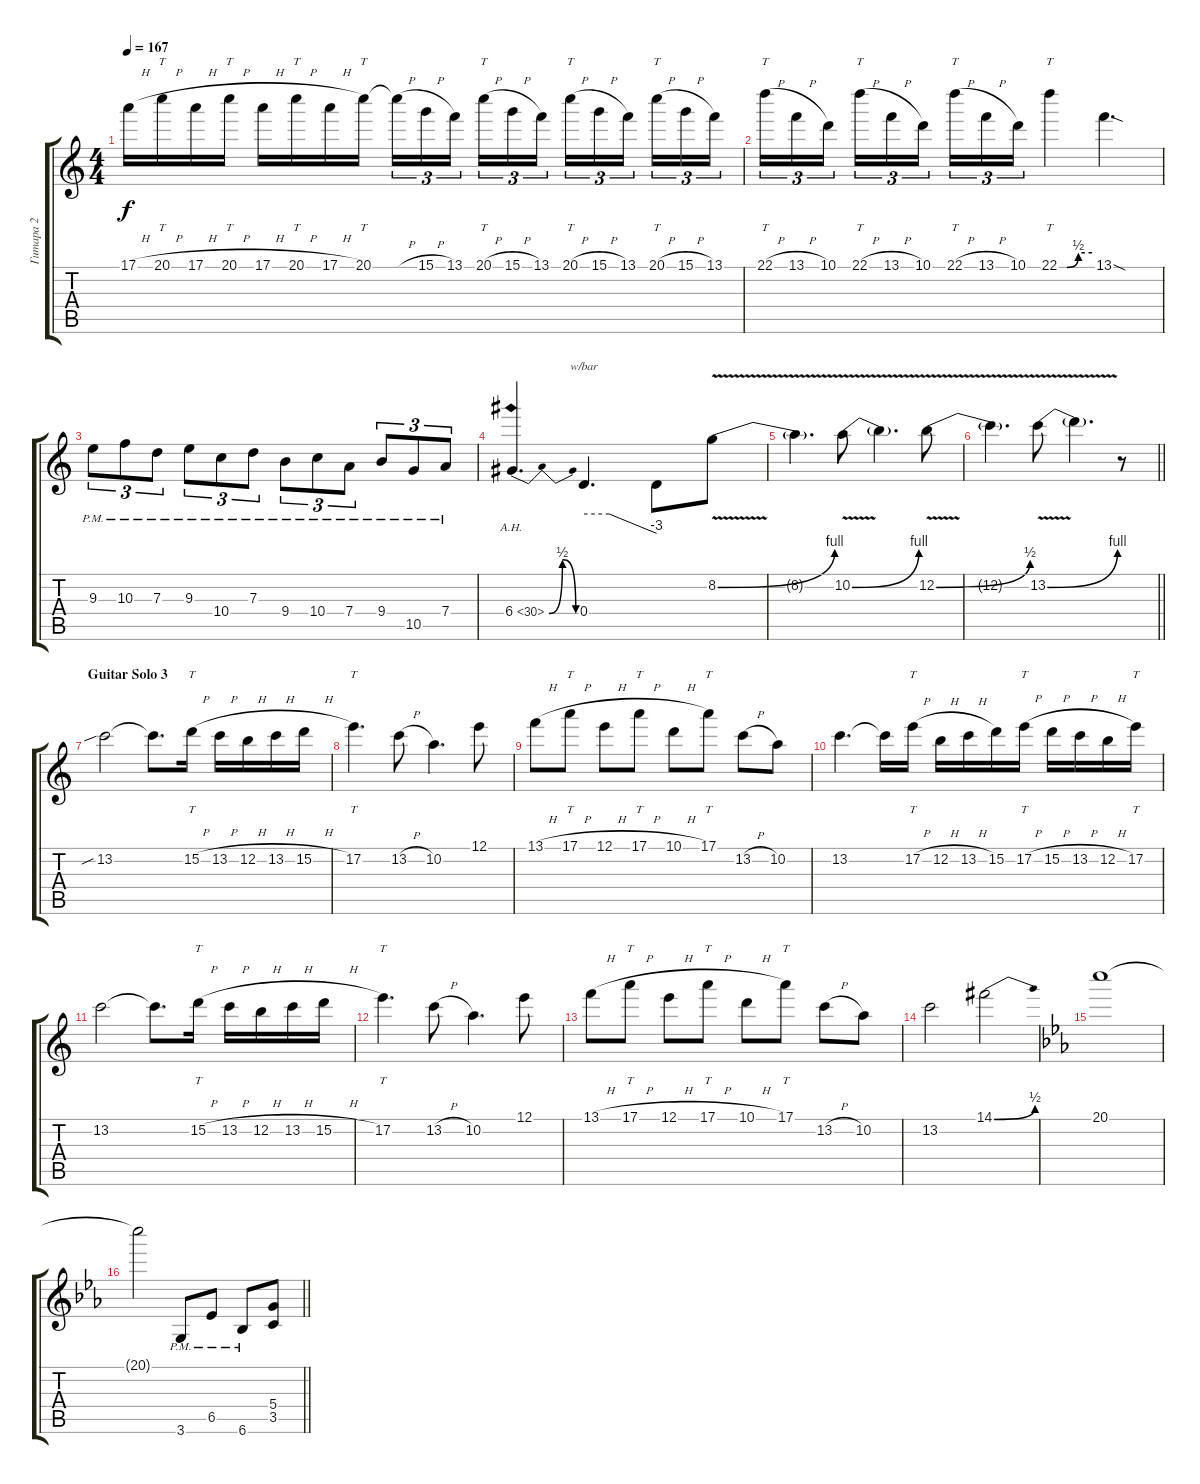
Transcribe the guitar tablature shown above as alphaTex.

\track ("Гитара 2" "Гитара 2") {instrument distortionguitar}
\staff {score tabs}
\tuning (E4 B3 G3 D3 A2 E2) {hide}
\ts (4 4)
\tempo 167
\clef g2
\ks aminor
17.1{h}.16{dy f} 20.1{h}.16{tt} 17.1{h}.16 20.1{h}.16{tt} 17.1{h}.16 20.1{h}.16{tt} 17.1{h}.16 20.1.16{tt} 20.1{h t}.16{tu (3 2)} 15.1{h}.16{tu (3 2)} 13.1.16{tu (3 2) beam splitsecondary} 20.1{h}.16{tt tu (3 2)} 15.1{h}.16{tu (3 2)} 13.1.16{tu (3 2)} 20.1{h}.16{tt tu (3 2)} 15.1{h}.16{tu (3 2)} 13.1.16{tu (3 2) beam splitsecondary} 20.1{h}.16{tt tu (3 2)} 15.1{h}.16{tu (3 2)} 13.1.16{tu (3 2)} |
22.1{h}.16{tt tu (3 2)} 13.1{h}.16{tu (3 2)} 10.1.16{tu (3 2) beam splitsecondary} 22.1{h}.16{tt tu (3 2)} 13.1{h}.16{tu (3 2)} 10.1.16{tu (3 2)} 22.1{h}.16{tt tu (3 2)} 13.1{h}.16{tu (3 2)} 10.1.16{tu (3 2)} 22.1{be (custom 0 0 14 0 35 2 60 2)}.4{tt} 13.1{sod}.4{d} |
9.3{pm}.8{tu (3 2)} 10.3{pm}.8{tu (3 2)} 7.3{pm}.8{tu (3 2)} 9.3{pm}.8{tu (3 2)} 10.4{pm}.8{tu (3 2)} 7.3{pm}.8{tu (3 2)} 9.4{pm}.8{tu (3 2)} 10.4{pm}.8{tu (3 2)} 7.4{pm}.8{tu (3 2)} 9.4{pm}.8{tu (3 2)} 10.5{pm}.8{tu (3 2)} 7.4{pm}.8{tu (3 2)} |
6.4{be (bendrelease 0 0 15 2 45 2 60 0) ah 24}.4{d} 0.4.4{d tbe (custom default 0 0 21 0 60 -12)} 0.4{t}.8 8.2{be (bend 0 0 60 4) v}.8 |
8.2{t}.4{d} 10.2{be (bend 0 0 60 4) v}.8 10.2{t}.4{d} 12.2{be (bend 0 0 60 2) v}.8 |
\barLineRight lightlight
12.2{t}.4{d} 13.2{be (bend 0 0 60 4) v}.8 13.2{t}.4{d} r.8 |
\section ("" "Guitar Solo 3")
13.2{sib}.2{volume 8} 13.2{t}.8{d} 15.2{h}.16{tt} 13.2{h}.16 12.2{h}.16 13.2{h}.16 15.2{h}.16 |
17.2.4{tt d} 13.2{h}.8 10.2.4{d} 12.1.8 |
13.1{h}.8 17.1{h}.8{tt} 12.1{h}.8 17.1{h}.8{tt} 10.1{h}.8 17.1.8{tt} 13.2{h}.8 10.2.8 |
13.2.4{d} 13.2{t}.16 17.2{h}.16{tt} 12.2{h}.16 13.2{h}.16 15.2.16 17.2{h}.16{tt} 15.2{h}.16 13.2{h}.16 12.2{h}.16 17.2.16{tt} |
13.2.2 13.2{t}.8{d} 15.2{h}.16{tt} 13.2{h}.16 12.2{h}.16 13.2{h}.16 15.2{h}.16 |
17.2.4{tt d} 13.2{h}.8 10.2.4{d} 12.1.8 |
13.1{h}.8 17.1{h}.8{tt} 12.1{h}.8 17.1{h}.8{tt} 10.1{h}.8 17.1.8{tt} 13.2{h}.8 10.2.8 |
13.2.2 14.1{be (bend 0 0 60 2)}.2 |
\ks cminor
20.1.1 |
\barLineRight lightlight
20.1{t}.2 3.6{pm}.8 6.5{pm}.8 6.6{pm}.8 (5.4 3.5).8
